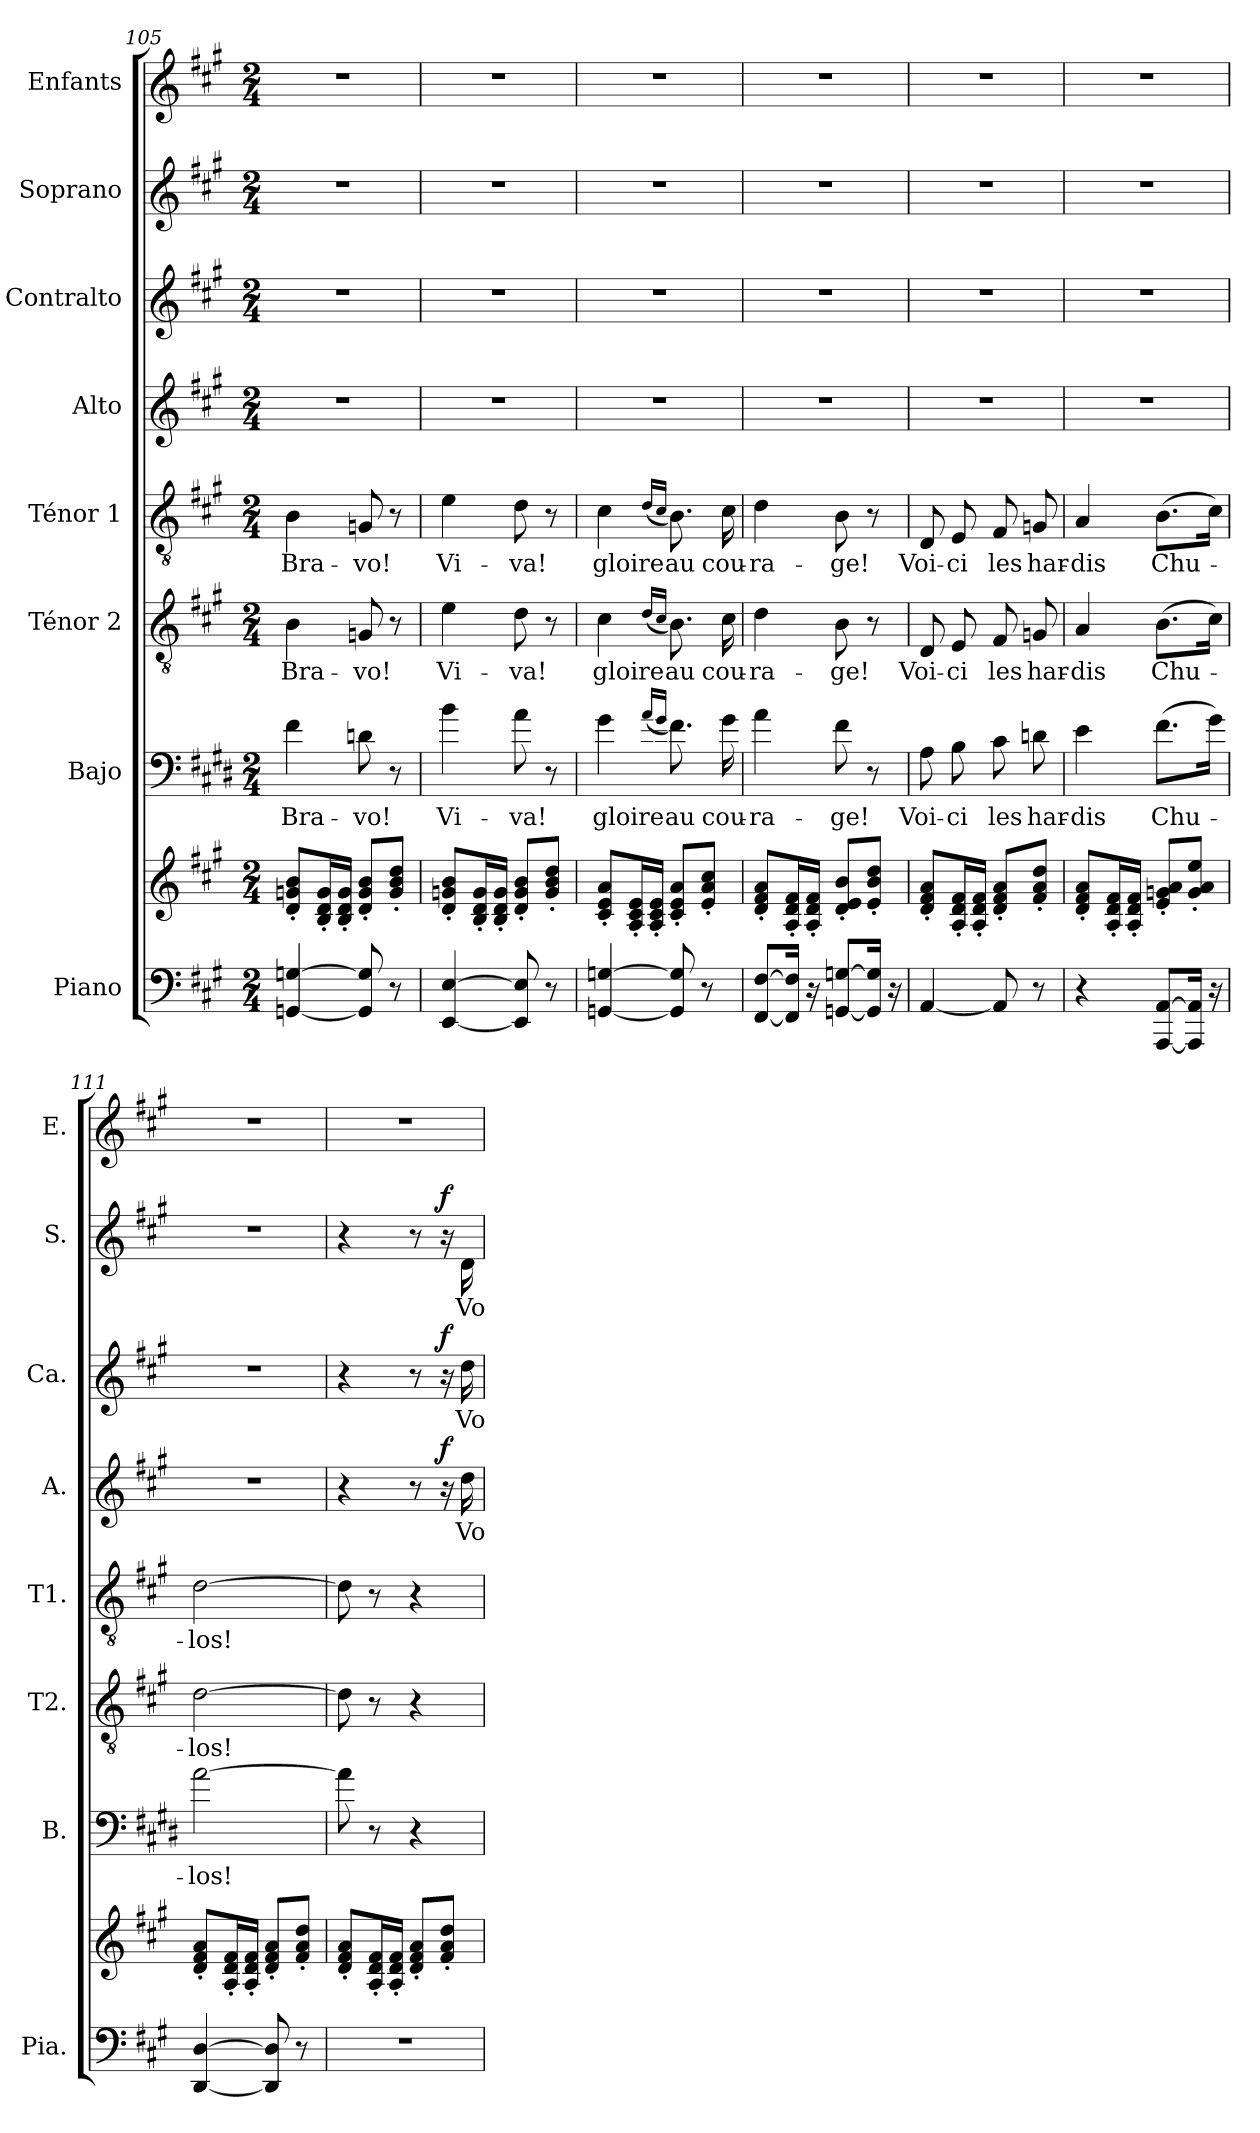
**kern	**kern	**kern	**text	**kern	**text	**kern	**text	**kern	**text	**dynam	**kern	**text	**dynam	**kern	**text	**dynam	**kern
*part8	*part8	*part7	*part7	*part6	*part6	*part5	*part5	*part4	*part4	*part4	*part3	*part3	*part3	*part2	*part2	*part2	*part1
*staff9	*staff8	*staff7	*staff7	*staff6	*staff6	*staff5	*staff5	*staff4	*staff4	*staff4	*staff3	*staff3	*staff3	*staff2	*staff2	*staff2	*staff1
*I"Piano	*	*I"Bajo	*	*I"Ténor 2	*	*I"Ténor 1	*	*I"Alto	*	*	*I"Contralto	*	*	*I"Soprano	*	*	*I"Enfants
*I'Pia.	*	*I'B.	*	*I'T2.	*	*I'T1.	*	*I'A.	*	*	*I'Ca.	*	*	*I'S.	*	*	*I'E.
*clefF4	*clefG2	*clefF4	*	*clefGv2	*	*clefGv2	*	*clefG2	*	*	*clefG2	*	*	*clefG2	*	*	*clefG2
*	*	*ITrd4c7	*	*	*	*	*	*	*	*	*	*	*	*ITrd-7c-12	*	*	*
*k[f#c#g#]	*k[f#c#g#]	*k[f#c#g#]	*	*k[f#c#g#]	*	*k[f#c#g#]	*	*k[f#c#g#]	*	*	*k[f#c#g#]	*	*	*k[f#c#g#]	*	*	*k[f#c#g#]
*M2/4	*M2/4	*M2/4	*	*M2/4	*	*M2/4	*	*M2/4	*	*	*M2/4	*	*	*M2/4	*	*	*M2/4
=105	=105	=105	=105	=105	=105	=105	=105	=105	=105	=105	=105	=105	=105	=105	=105	=105	=105
[4GGn/ [4Gn/	8d'/ 8gn'/ 8b'/L	4B\	Bra-	4B\	Bra-	4B\	Bra-	2r	.	.	2r	.	.	2r	.	.	2r
.	16B'/ 16d'/ 16g'/L	.	.	.	.	.	.	.	.	.	.	.	.	.	.	.	.
.	16B'/ 16d'/ 16g'/JJ	.	.	.	.	.	.	.	.	.	.	.	.	.	.	.	.
8GG/] 8G/]	8d'/ 8g'/ 8b'/L	8Gn\	-vo!	8Gn/	-vo!	8Gn/	-vo!	.	.	.	.	.	.	.	.	.	.
8r	8g'/ 8b'/ 8dd'/J	8r	.	8r	.	8r	.	.	.	.	.	.	.	.	.	.	.
=106	=106	=106	=106	=106	=106	=106	=106	=106	=106	=106	=106	=106	=106	=106	=106	=106	=106
[4EE/ [4E/	8d'/ 8gn'/ 8b'/L	4e\	Vi-	4e\	Vi-	4e\	Vi-	2r	.	.	2r	.	.	2r	.	.	2r
.	16B'/ 16d'/ 16g'/L	.	.	.	.	.	.	.	.	.	.	.	.	.	.	.	.
.	16B'/ 16d'/ 16g'/JJ	.	.	.	.	.	.	.	.	.	.	.	.	.	.	.	.
8EE/] 8E/]	8d'/ 8g'/ 8b'/L	8d\	-va!	8d\	-va!	8d\	-va!	.	.	.	.	.	.	.	.	.	.
8r	8g'/ 8b'/ 8dd'/J	8r	.	8r	.	8r	.	.	.	.	.	.	.	.	.	.	.
=107	=107	=107	=107	=107	=107	=107	=107	=107	=107	=107	=107	=107	=107	=107	=107	=107	=107
[4GGn/ [4Gn/	8c#'/ 8e'/ 8a'/L	4c#\	gloire	4c#\	gloire	4c#\	gloire	2r	.	.	2r	.	.	2r	.	.	2r
.	16A'/ 16c#'/ 16e'/L	.	.	.	.	.	.	.	.	.	.	.	.	.	.	.	.
.	16A'/ 16c#'/ 16e'/JJ	.	.	.	.	.	.	.	.	.	.	.	.	.	.	.	.
.	.	(16qd/LL	.	(16qd/LL	.	(16qd/LL	.	.	.	.	.	.	.	.	.	.	.
.	.	16qc#/JJ	.	16qc#/JJ	.	16qc#/JJ	.	.	.	.	.	.	.	.	.	.	.
8GG/] 8G/]	8c#'/ 8e'/ 8a'/L	8.B\)	au	8.B\)	au	8.B\)	au	.	.	.	.	.	.	.	.	.	.
8r	8e'/ 8a'/ 8cc#'/J	.	.	.	.	.	.	.	.	.	.	.	.	.	.	.	.
.	.	16c#\	cou-	16c#\	cou-	16c#\	cou-	.	.	.	.	.	.	.	.	.	.
=108	=108	=108	=108	=108	=108	=108	=108	=108	=108	=108	=108	=108	=108	=108	=108	=108	=108
[8FF#/ [8F#/L	8d'/ 8f#'/ 8a'/L	4d\	-ra-	4d\	-ra-	4d\	-ra-	2r	.	.	2r	.	.	2r	.	.	2r
16FF#]/ 16F#]/Jk	16A'/ 16d'/ 16f#'/L	.	.	.	.	.	.	.	.	.	.	.	.	.	.	.	.
16r	16A'/ 16d'/ 16f#'/JJ	.	.	.	.	.	.	.	.	.	.	.	.	.	.	.	.
[8GGn/ [8Gn/L	8d'/ 8e'/ 8b'/L	8B\	-ge!	8B\	-ge!	8B\	-ge!	.	.	.	.	.	.	.	.	.	.
16GG]/ 16G]/Jk	8e'/ 8b'/ 8dd'/J	8r	.	8r	.	8r	.	.	.	.	.	.	.	.	.	.	.
16r	.	.	.	.	.	.	.	.	.	.	.	.	.	.	.	.	.
=109	=109	=109	=109	=109	=109	=109	=109	=109	=109	=109	=109	=109	=109	=109	=109	=109	=109
[4AA/	8d'/ 8f#'/ 8a'/L	8D\	Voi-	8D/	Voi-	8D/	Voi-	2r	.	.	2r	.	.	2r	.	.	2r
.	16A'/ 16d'/ 16f#'/L	8E\	-ci	8E/	-ci	8E/	-ci	.	.	.	.	.	.	.	.	.	.
.	16A'/ 16d'/ 16f#'/JJ	.	.	.	.	.	.	.	.	.	.	.	.	.	.	.	.
8AA/]	8d'/ 8f#'/ 8a'/L	8F#\	les	8F#/	les	8F#/	les	.	.	.	.	.	.	.	.	.	.
8r	8f#'/ 8a'/ 8dd'/J	8Gn\	har-	8Gn/	har-	8Gn/	har-	.	.	.	.	.	.	.	.	.	.
!!LO:LB:g=z
=110	=110	=110	=110	=110	=110	=110	=110	=110	=110	=110	=110	=110	=110	=110	=110	=110	=110
4r	8d'/ 8f#'/ 8a'/L	4A\	-dis	4A/	-dis	4A/	-dis	2r	.	.	2r	.	.	2r	.	.	2r
.	16A'/ 16d'/ 16f#'/L	.	.	.	.	.	.	.	.	.	.	.	.	.	.	.	.
.	16A'/ 16d'/ 16f#'/JJ	.	.	.	.	.	.	.	.	.	.	.	.	.	.	.	.
[8AAA/ [8AA/L	8e'/ 8gn'/ 8a'/L	(8.B\L	Chu-	(8.B\L	Chu-	(8.B\L	Chu-	.	.	.	.	.	.	.	.	.	.
16AAA]/ 16AA]/Jk	8g'/ 8a'/ 8ee'/J	.	.	.	.	.	.	.	.	.	.	.	.	.	.	.	.
16r	.	16c#\Jk)	.	16c#\Jk)	.	16c#\Jk)	.	.	.	.	.	.	.	.	.	.	.
=111	=111	=111	=111	=111	=111	=111	=111	=111	=111	=111	=111	=111	=111	=111	=111	=111	=111
[4DD/ [4D/	8d'/ 8f#'/ 8a'/L	[2d\	-los!	[2d\	-los!	[2d\	-los!	2r	.	.	2r	.	.	2r	.	.	2r
.	16A'/ 16d'/ 16f#'/L	.	.	.	.	.	.	.	.	.	.	.	.	.	.	.	.
.	16A'/ 16d'/ 16f#'/JJ	.	.	.	.	.	.	.	.	.	.	.	.	.	.	.	.
8DD/] 8D/]	8d'/ 8f#'/ 8a'/L	.	.	.	.	.	.	.	.	.	.	.	.	.	.	.	.
8r	8f#'/ 8a'/ 8dd'/J	.	.	.	.	.	.	.	.	.	.	.	.	.	.	.	.
=112	=112	=112	=112	=112	=112	=112	=112	=112	=112	=112	=112	=112	=112	=112	=112	=112	=112
2r	8d'/ 8f#'/ 8a'/L	8d\]	.	8d\]	.	8d\]	.	4r	.	.	4r	.	.	4r	.	.	2r
.	16A'/ 16d'/ 16f#'/L	8r	.	8r	.	8r	.	.	.	.	.	.	.	.	.	.	.
.	16A'/ 16d'/ 16f#'/JJ	.	.	.	.	.	.	.	.	.	.	.	.	.	.	.	.
.	8d'/ 8f#'/ 8a'/L	4r	.	4r	.	4r	.	8r	.	.	8r	.	.	8r	.	.	.
!	!	!	!	!	!	!	!	!	!	!LO:DY:a	!	!	!LO:DY:a	!	!	!LO:DY:a	!
.	8f#'/ 8a'/ 8dd'/J	.	.	.	.	.	.	16r	.	f	16r	.	f	16r	.	f	.
.	.	.	.	.	.	.	.	16dd\	Vo-	.	16dd\	Vo-	.	16dd\	Vo-	.	.
=	=	=	=	=	=	=	=	=	=	=	=	=	=	=	=	=	=
*-	*-	*-	*-	*-	*-	*-	*-	*-	*-	*-	*-	*-	*-	*-	*-	*-	*-
